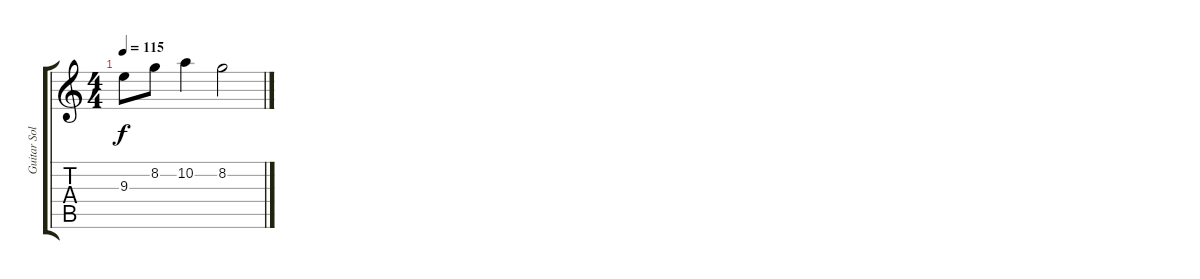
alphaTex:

\track ("Guitar Solo" "Guitar Sol") {instrument acousticguitarnylon}
\staff {score tabs}
\tuning (E4 B3 G3 D3 A2 E2) {hide}
\ts (4 4)
\tempo 115
\clef g2
\ks c
9.3.8{dy f} 8.2.8 10.2.4 8.2.2
